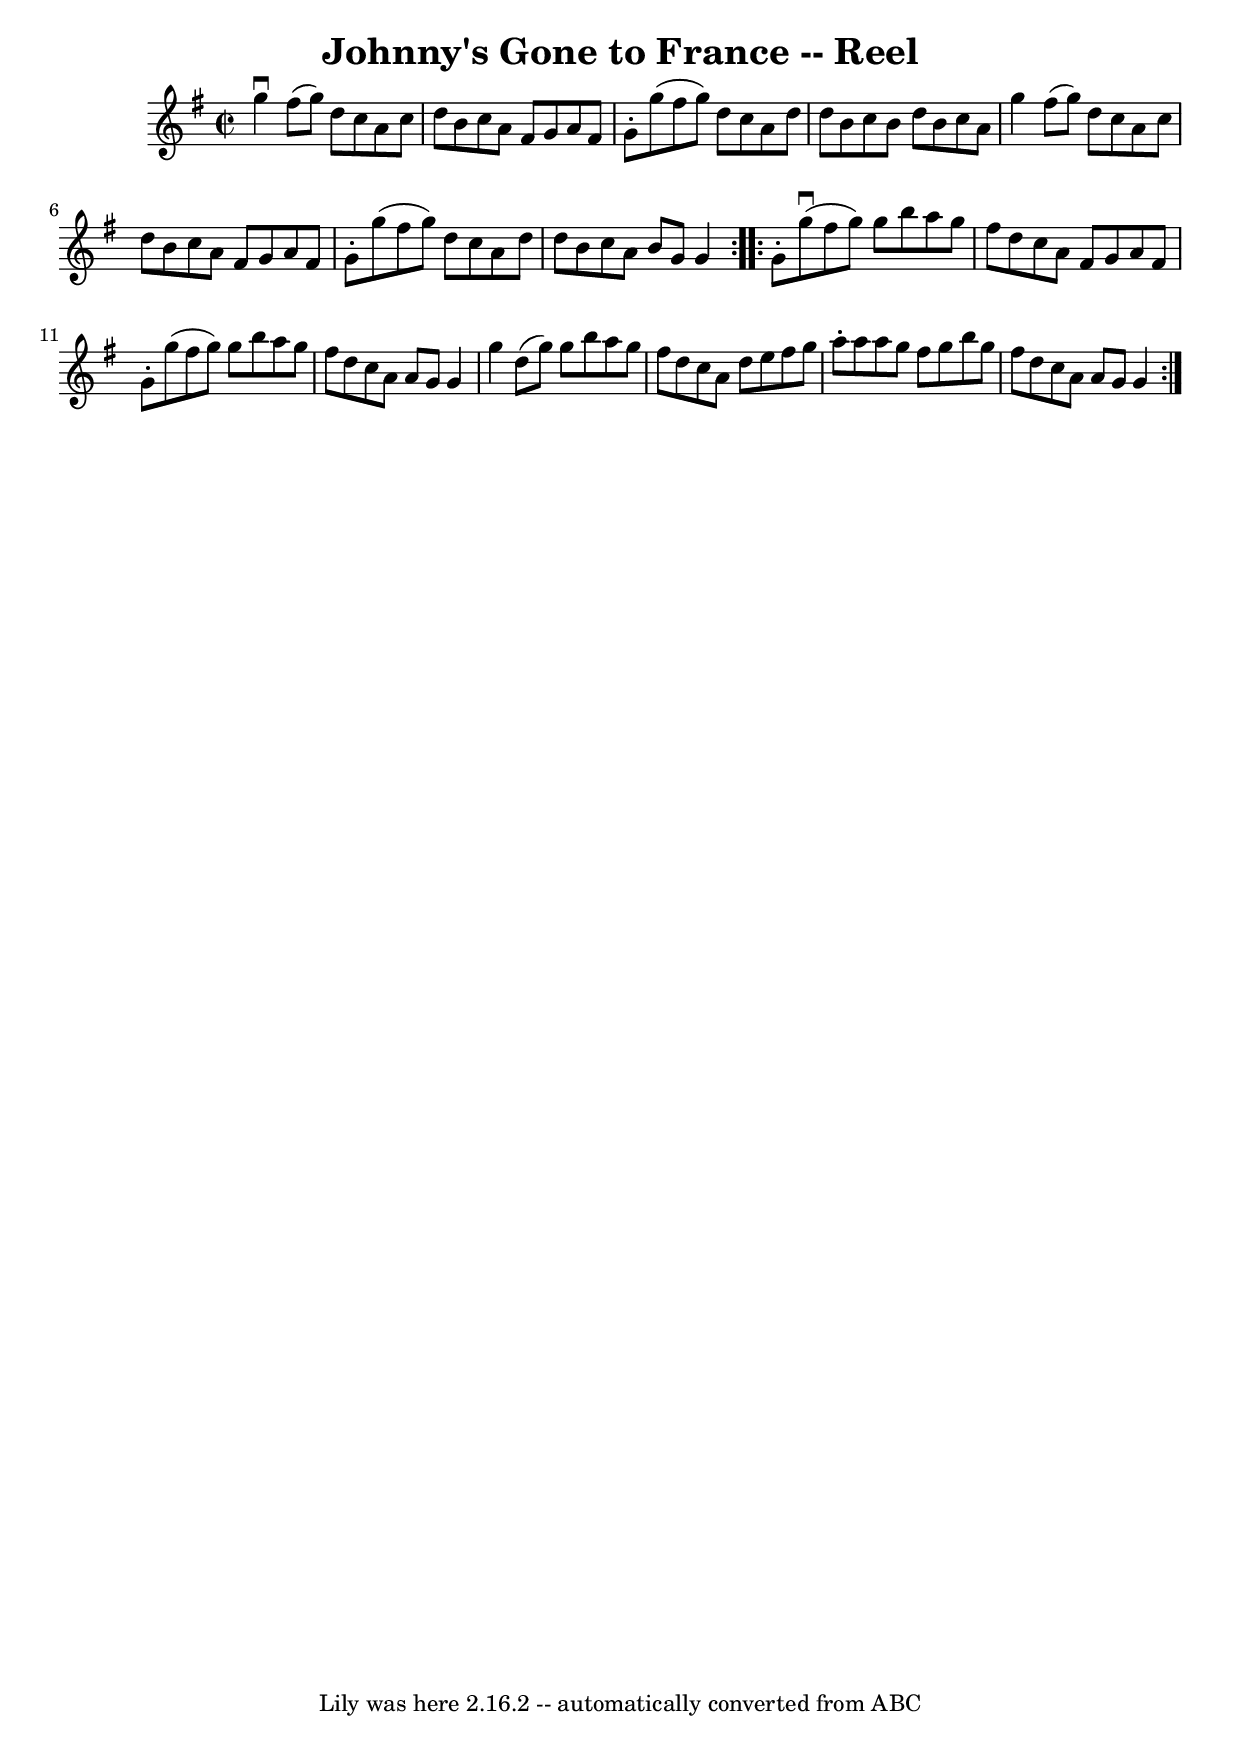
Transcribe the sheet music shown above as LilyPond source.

\version "2.16.2"
\include "Mammoth.ily"
\header {
  %% book = "Ryan's Mammoth Collection"
  crossRefNumber = "1"
  footnotes = ""
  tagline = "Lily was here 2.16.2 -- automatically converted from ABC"
  title = "Johnny's Gone to France -- Reel"

}
voicedefault =  {



  \repeat volta 2 {

    \override Staff.TimeSignature #'style = #'C
    \time 2/2 
    \key g \major
    g''4^\downbow fis''8 (g''8) d''8 c''8  
    a'8 c''8    |
    d''8 b'8 c''8 a'8 fis'8 g'8 a'8   
    fis'8    |
    g'8 -. g''8 (fis''8 g''8) d''8 c''8 a'8 
    d''8    |
    d''8 b'8 c''8 b'8 d''8 b'8 c''8 a'8  
    |
    g''4 fis''8 (g''8) d''8 c''8 a'8 c''8    
    |
    d''8 b'8 c''8 a'8 fis'8 g'8 a'8 fis'8    
    |
    g'8 -. g''8 (fis''8 g''8) d''8 c''8 a'8 d''8   
    |
    d''8 b'8 c''8 a'8 b'8 g'8 g'4    

  } 
  \repeat volta 2 {
    g'8 -. g''8^\downbow(fis''8 g''8) g''8    
    b''8 a''8 g''8    |
    fis''8 d''8 c''8 a'8 fis'8    
    g'8 a'8 fis'8    |
    g'8 -. g''8 (fis''8 g''8) g''8   
    b''8 a''8 g''8    |
    fis''8 d''8 c''8 a'8 a'8 g'8 
    g'4    |
    g''4 d''8 (g''8) g''8 b''8 a''8 g''8 
    |
    fis''8 d''8 c''8 a'8 d''8 e''8 fis''8 g''8   
    |
    a''8 -. a''8 a''8 g''8 fis''8 g''8 b''8 g''8    
    |
    fis''8 d''8 c''8 a'8 a'8 g'8 g'4    
  }   

}

\score{
  <<

    \context Staff="default"
    {
      \voicedefault 
      
    }

  >>
  \layout {
    
  }
  \midi {
  }

}
